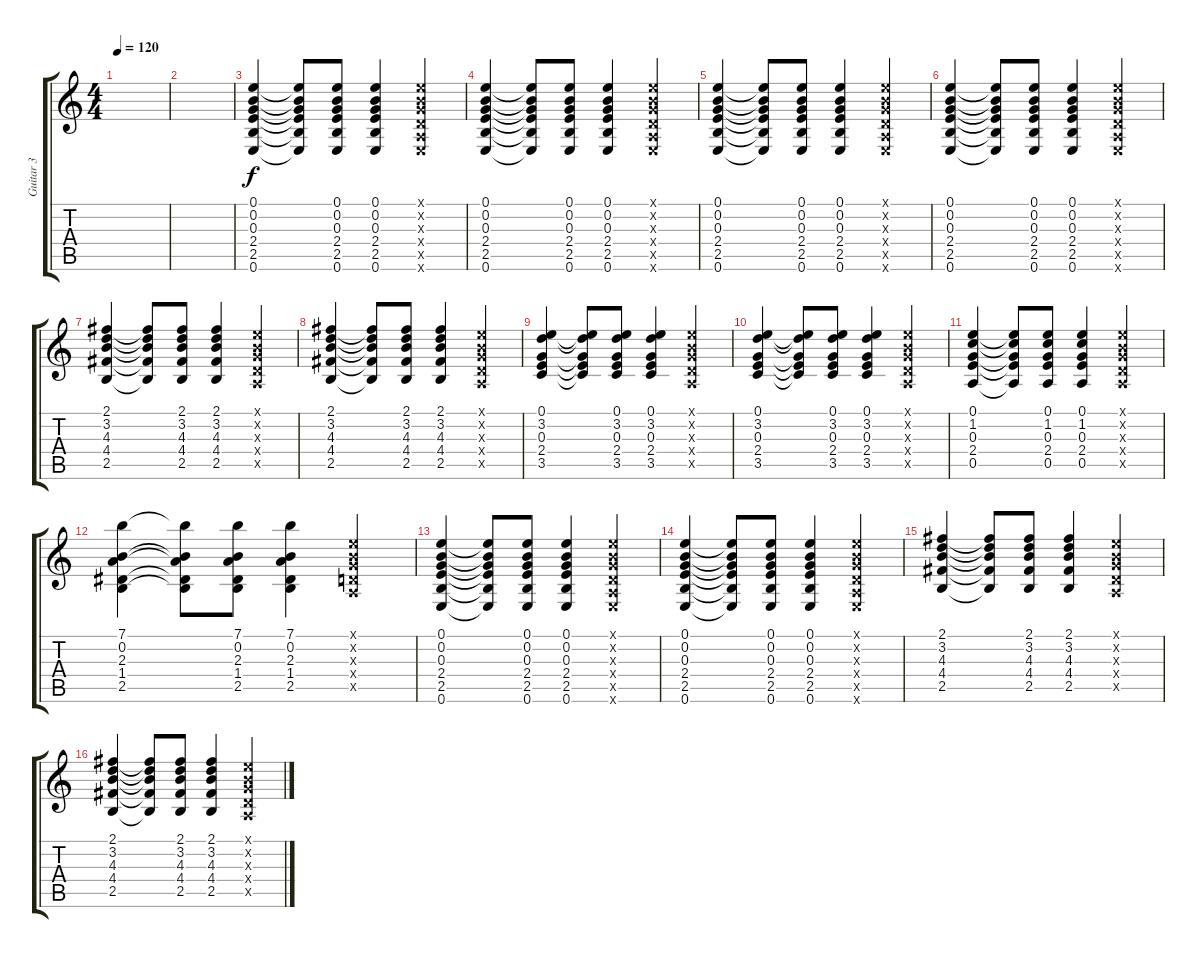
\track ("Guitar 3" "Guitar 3") {instrument acousticguitarsteel}
\staff {score tabs}
\tuning (E4 B3 G3 D3 A2 E2) {hide}
\ts (4 4)
\tempo 120
\clef g2
\ks c
|
|
(0.1 0.2 0.3 2.4 2.5 0.6).4 (0.1{t} 0.2{t} 0.3{t} 2.4{t} 2.5{t} 0.6{t}).8 (0.1 0.2 0.3 2.4 2.5 0.6).8 (0.1 0.2 0.3 2.4 2.5 0.6).4 (0.1{x} 0.2{x} 0.3{x} 0.4{x} 0.5{x} 0.6{x}).4 |
(0.1 0.2 0.3 2.4 2.5 0.6).4 (0.1{t} 0.2{t} 0.3{t} 2.4{t} 2.5{t} 0.6{t}).8 (0.1 0.2 0.3 2.4 2.5 0.6).8 (0.1 0.2 0.3 2.4 2.5 0.6).4 (0.1{x} 0.2{x} 0.3{x} 0.4{x} 0.5{x} 0.6{x}).4 |
(0.1 0.2 0.3 2.4 2.5 0.6).4 (0.1{t} 0.2{t} 0.3{t} 2.4{t} 2.5{t} 0.6{t}).8 (0.1 0.2 0.3 2.4 2.5 0.6).8 (0.1 0.2 0.3 2.4 2.5 0.6).4 (0.1{x} 0.2{x} 0.3{x} 0.4{x} 0.5{x} 0.6{x}).4 |
(0.1 0.2 0.3 2.4 2.5 0.6).4 (0.1{t} 0.2{t} 0.3{t} 2.4{t} 2.5{t} 0.6{t}).8 (0.1 0.2 0.3 2.4 2.5 0.6).8 (0.1 0.2 0.3 2.4 2.5 0.6).4 (0.1{x} 0.2{x} 0.3{x} 0.4{x} 0.5{x} 0.6{x}).4 |
(2.1 3.2 4.3 4.4 2.5).4 (2.1{t} 3.2{t} 4.3{t} 4.4{t} 2.5{t}).8 (2.1 3.2 4.3 4.4 2.5).8 (2.1 3.2 4.3 4.4 2.5).4 (0.1{x} 0.2{x} 0.3{x} 0.4{x} 0.5{x}).4 |
(2.1 3.2 4.3 4.4 2.5).4 (2.1{t} 3.2{t} 4.3{t} 4.4{t} 2.5{t}).8 (2.1 3.2 4.3 4.4 2.5).8 (2.1 3.2 4.3 4.4 2.5).4 (0.1{x} 0.2{x} 0.3{x} 0.4{x} 0.5{x}).4 |
(0.1 3.2 0.3 2.4 3.5).4 (0.1{t} 3.2{t} 0.3{t} 2.4{t} 3.5{t}).8 (0.1 3.2 0.3 2.4 3.5).8 (0.1 3.2 0.3 2.4 3.5).4 (0.1{x} 0.2{x} 0.3{x} 0.4{x} 0.5{x}).4 |
(0.1 3.2 0.3 2.4 3.5).4 (0.1{t} 3.2{t} 0.3{t} 2.4{t} 3.5{t}).8 (0.1 3.2 0.3 2.4 3.5).8 (0.1 3.2 0.3 2.4 3.5).4 (0.1{x} 0.2{x} 0.3{x} 0.4{x} 0.5{x}).4 |
(0.1 1.2 0.3 2.4 0.5).4 (0.1{t} 1.2{t} 0.3{t} 2.4{t} 0.5{t}).8 (0.1 1.2 0.3 2.4 0.5).8 (0.1 1.2 0.3 2.4 0.5).4 (0.1{x} 0.2{x} 0.3{x} 0.4{x} 0.5{x}).4 |
(7.1 0.2 2.3 1.4 2.5).4 (7.1{t} 0.2{t} 2.3{t} 1.4{t} 2.5{t}).8 (7.1 0.2 2.3 1.4 2.5).8 (7.1 0.2 2.3 1.4 2.5).4 (0.1{x} 0.2{x} 0.3{x} 0.4{x} 0.5{x}).4 |
(0.1 0.2 0.3 2.4 2.5 0.6).4 (0.1{t} 0.2{t} 0.3{t} 2.4{t} 2.5{t} 0.6{t}).8 (0.1 0.2 0.3 2.4 2.5 0.6).8 (0.1 0.2 0.3 2.4 2.5 0.6).4 (0.1{x} 0.2{x} 0.3{x} 0.4{x} 0.5{x} 0.6{x}).4 |
(0.1 0.2 0.3 2.4 2.5 0.6).4 (0.1{t} 0.2{t} 0.3{t} 2.4{t} 2.5{t} 0.6{t}).8 (0.1 0.2 0.3 2.4 2.5 0.6).8 (0.1 0.2 0.3 2.4 2.5 0.6).4 (0.1{x} 0.2{x} 0.3{x} 0.4{x} 0.5{x} 0.6{x}).4 |
(2.1 3.2 4.3 4.4 2.5).4 (2.1{t} 3.2{t} 4.3{t} 4.4{t} 2.5{t}).8 (2.1 3.2 4.3 4.4 2.5).8 (2.1 3.2 4.3 4.4 2.5).4 (0.1{x} 0.2{x} 0.3{x} 0.4{x} 0.5{x}).4 |
(2.1 3.2 4.3 4.4 2.5).4 (2.1{t} 3.2{t} 4.3{t} 4.4{t} 2.5{t}).8 (2.1 3.2 4.3 4.4 2.5).8 (2.1 3.2 4.3 4.4 2.5).4 (0.1{x} 0.2{x} 0.3{x} 0.4{x} 0.5{x}).4
